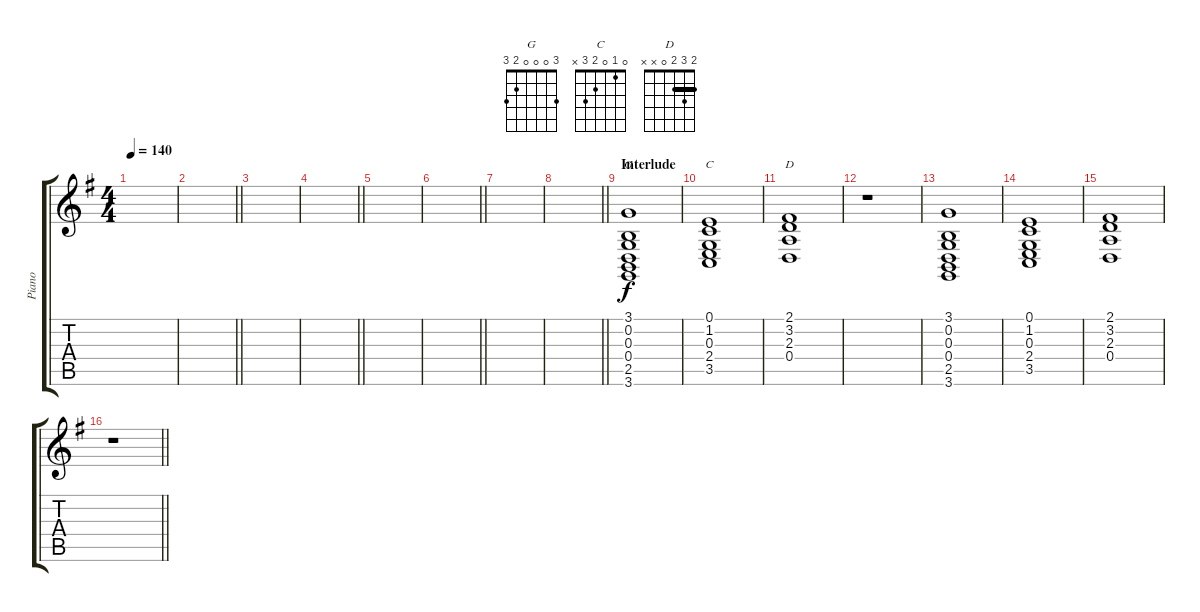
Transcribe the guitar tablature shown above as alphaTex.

\track ("Piano" "Piano") {instrument electricgrandpiano}
\staff {score tabs}
\tuning (E4 B3 G3 D3 A2 E2) {hide}
\chord ("G" 3 0 0 0 2 3)
\chord ("C" 0 1 0 2 3 x)
\chord ("D" 2 3 2 0 x x) {barre 2}
\ts (4 4)
\tempo 140
\clef g2
\ks g
|
\barLineRight lightlight
|
|
\barLineRight lightlight
|
|
\barLineRight lightlight
|
|
\barLineRight lightlight
|
\section ("" "Interlude")
(3.1 0.2 0.3 0.4 2.5 3.6).1{ch "G" volume 11 instrument electricgrandpiano} |
(0.1 1.2 0.3 2.4 3.5).1{ch "C"} |
(2.1 3.2 2.3 0.4).1{ch "D"} |
r.1 |
(3.1 0.2 0.3 0.4 2.5 3.6).1 |
(0.1 1.2 0.3 2.4 3.5).1 |
(2.1 3.2 2.3 0.4).1 |
\barLineRight lightlight
r.1
